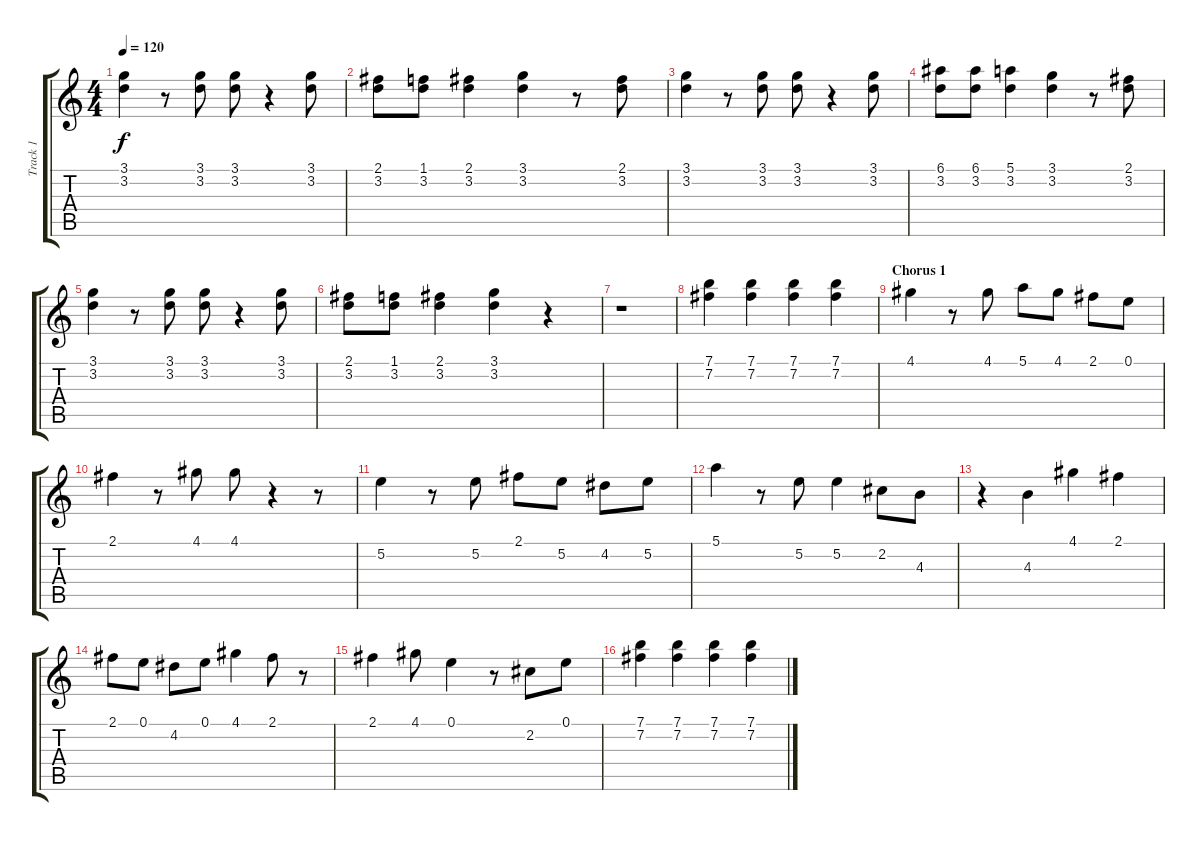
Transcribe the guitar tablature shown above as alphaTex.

\track ("Track 1" "Track 1") {instrument distortionguitar}
\staff {score tabs}
\tuning (E4 B3 G3 D3 A2 E2) {hide}
\ts (4 4)
\tempo 120
\clef g2
\ks c
(3.1 3.2).4{dy f} r.8 (3.1 3.2).8 (3.1 3.2).8 r.4 (3.1 3.2).8 |
(2.1 3.2).8 (1.1 3.2).8 (2.1 3.2).4 (3.1 3.2).4 r.8 (2.1 3.2).8 |
(3.1 3.2).4 r.8 (3.1 3.2).8 (3.1 3.2).8 r.4 (3.1 3.2).8 |
(6.1 3.2).8 (6.1 3.2).8 (5.1 3.2).4 (3.1 3.2).4 r.8 (2.1 3.2).8 |
(3.1 3.2).4 r.8 (3.1 3.2).8 (3.1 3.2).8 r.4 (3.1 3.2).8 |
(2.1 3.2).8 (1.1 3.2).8 (2.1 3.2).4 (3.1 3.2).4 r.4 |
r.1 |
(7.1 7.2).4 (7.1 7.2).4 (7.1 7.2).4 (7.1 7.2).4 |
\section ("" "Chorus 1")
4.1.4 r.8 4.1.8 5.1.8 4.1.8 2.1.8 0.1.8 |
2.1.4 r.8 4.1.8 4.1.8 r.4 r.8 |
5.2.4 r.8 5.2.8 2.1.8 5.2.8 4.2.8 5.2.8 |
5.1.4 r.8 5.2.8 5.2.4 2.2.8 4.3.8 |
r.4 4.3.4 4.1.4 2.1.4 |
2.1.8 0.1.8 4.2.8 0.1.8 4.1.4 2.1.8 r.8 |
2.1.4 4.1.8 0.1.4 r.8 2.2.8 0.1.8 |
(7.1 7.2).4 (7.1 7.2).4 (7.1 7.2).4 (7.1 7.2).4
